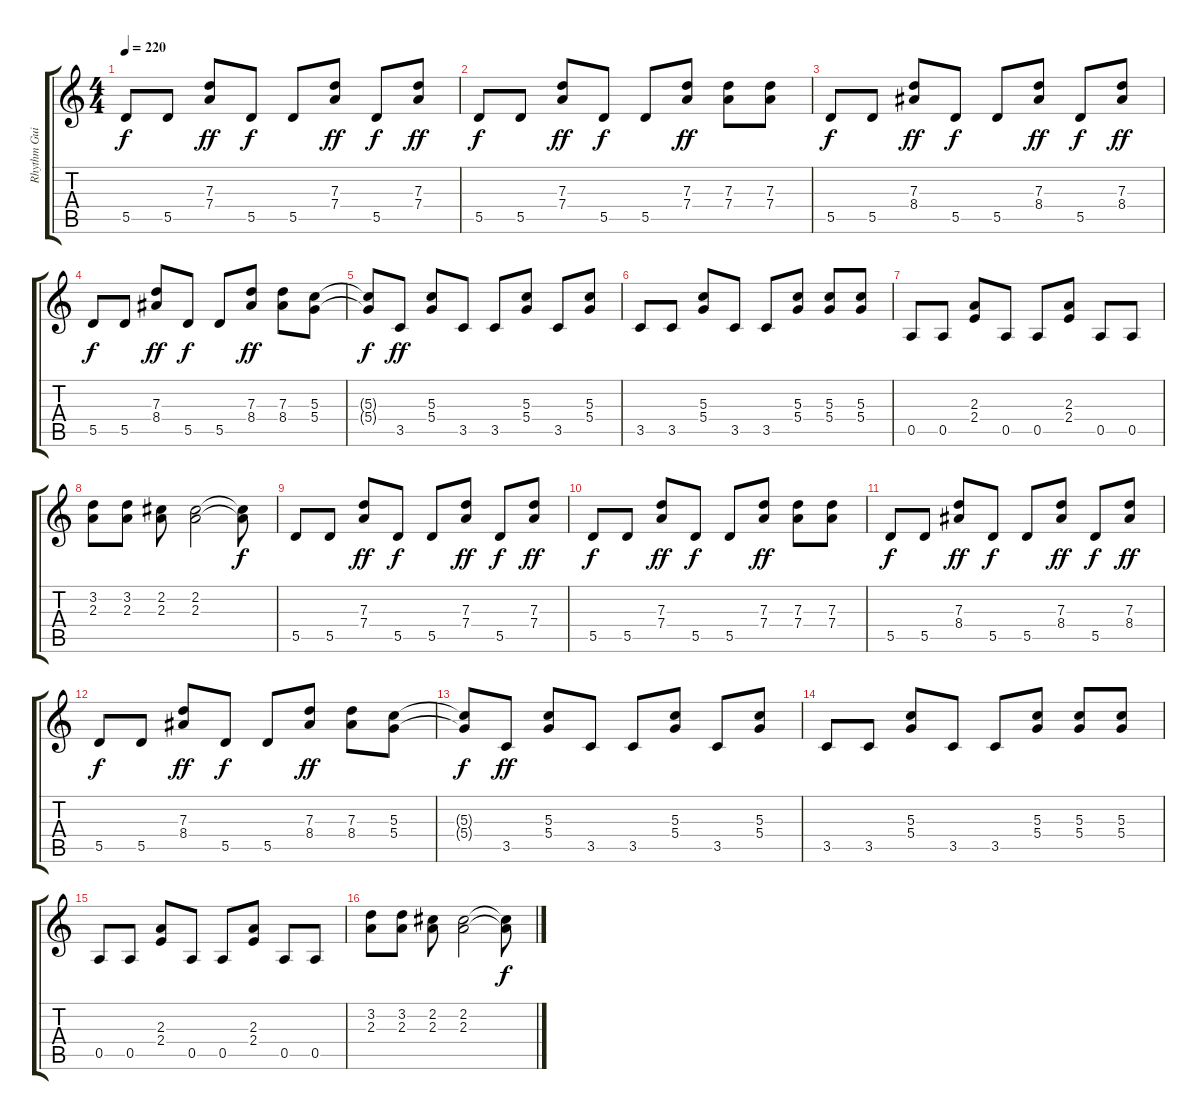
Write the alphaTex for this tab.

\track ("Rhythm Guitar" "Rhythm Gui") {instrument overdrivenguitar}
\staff {score tabs}
\tuning (E4 B3 G3 D3 A2 E2) {hide}
\ts (4 4)
\tempo 220
\clef g2
\ks c
5.5.8{dy f} 5.5.8 (7.3 7.4).8{dy ff} 5.5.8{dy f} 5.5.8 (7.3 7.4).8{dy ff} 5.5.8{dy f} (7.3 7.4).8{dy ff} |
5.5.8{dy f} 5.5.8 (7.3 7.4).8{dy ff} 5.5.8{dy f} 5.5.8 (7.3 7.4).8{dy ff} (7.3 7.4).8 (7.3 7.4).8 |
5.5.8{dy f} 5.5.8 (7.3 8.4).8{dy ff} 5.5.8{dy f} 5.5.8 (7.3 8.4).8{dy ff} 5.5.8{dy f} (7.3 8.4).8{dy ff} |
5.5.8{dy f} 5.5.8 (7.3 8.4).8{dy ff} 5.5.8{dy f} 5.5.8 (7.3 8.4).8{dy ff} (7.3 8.4).8 (5.3 5.4).8 |
(5.3{t} 5.4{t}).8{dy f} 3.5.8{dy ff} (5.3 5.4).8 3.5.8 3.5.8 (5.3 5.4).8 3.5.8 (5.3 5.4).8 |
3.5.8 3.5.8 (5.3 5.4).8 3.5.8 3.5.8 (5.3 5.4).8 (5.3 5.4).8 (5.3 5.4).8 |
0.5.8 0.5.8 (2.3 2.4).8 0.5.8 0.5.8 (2.3 2.4).8 0.5.8 0.5.8 |
(3.2 2.3).8 (3.2 2.3).8 (2.2 2.3).8 (2.2 2.3).2 (2.2{t} 2.3{t}).8{dy f} |
5.5.8 5.5.8 (7.3 7.4).8{dy ff} 5.5.8{dy f} 5.5.8 (7.3 7.4).8{dy ff} 5.5.8{dy f} (7.3 7.4).8{dy ff} |
5.5.8{dy f} 5.5.8 (7.3 7.4).8{dy ff} 5.5.8{dy f} 5.5.8 (7.3 7.4).8{dy ff} (7.3 7.4).8 (7.3 7.4).8 |
5.5.8{dy f} 5.5.8 (7.3 8.4).8{dy ff} 5.5.8{dy f} 5.5.8 (7.3 8.4).8{dy ff} 5.5.8{dy f} (7.3 8.4).8{dy ff} |
5.5.8{dy f} 5.5.8 (7.3 8.4).8{dy ff} 5.5.8{dy f} 5.5.8 (7.3 8.4).8{dy ff} (7.3 8.4).8 (5.3 5.4).8 |
(5.3{t} 5.4{t}).8{dy f} 3.5.8{dy ff} (5.3 5.4).8 3.5.8 3.5.8 (5.3 5.4).8 3.5.8 (5.3 5.4).8 |
3.5.8 3.5.8 (5.3 5.4).8 3.5.8 3.5.8 (5.3 5.4).8 (5.3 5.4).8 (5.3 5.4).8 |
0.5.8 0.5.8 (2.3 2.4).8 0.5.8 0.5.8 (2.3 2.4).8 0.5.8 0.5.8 |
(3.2 2.3).8 (3.2 2.3).8 (2.2 2.3).8 (2.2 2.3).2 (2.2{t} 2.3{t}).8{dy f}
